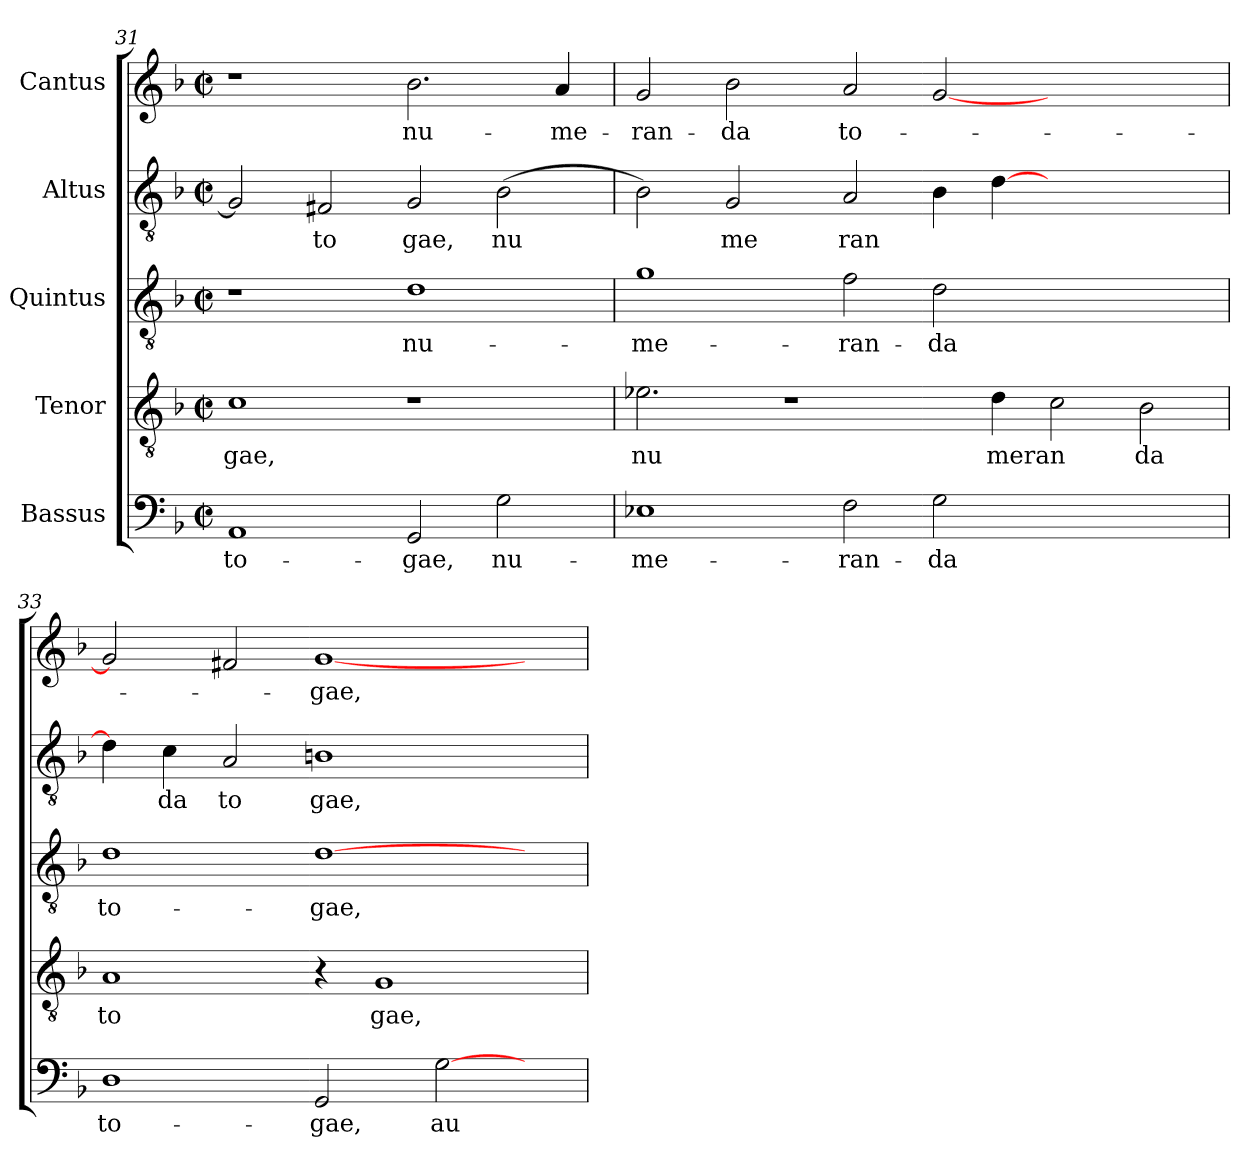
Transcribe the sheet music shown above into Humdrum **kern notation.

**kern	**text	**kern	**text	**kern	**text	**kern	**text	**kern	**text
*part5	*part5	*part4	*part4	*part3	*part3	*part2	*part2	*part1	*part1
*staff5	*staff5	*staff4	*staff4	*staff3	*staff3	*staff2	*staff2	*staff1	*staff1
*I"Bassus	*	*I"Tenor	*	*I"Quintus	*	*I"Altus	*	*I"Cantus	*
!!LO:LB:g=z
*clefF4	*	*clefGv2	*	*clefGv2	*	*clefGv2	*	*clefG2	*
*k[b-]	*	*k[b-]	*	*k[b-]	*	*k[b-]	*	*k[b-]	*
*F:	*	*F:	*	*F:	*	*F:	*	*F:	*
*M2/2	*	*M2/2	*	*M2/2	*	*M2/2	*	*M2/2	*
*met(c|)	*	*met(c|)	*	*met(c|)	*	*met(c|)	*	*met(c|)	*
=31	=31	=31	=31	=31	=31	=31	=31	=31	=31
!	!LO:LY:b:cj	!	!LO:LY:b:cj	!	!	!	!	!	!
1AA	to-	1c	gae,	1r	.	2G/]	.	1r	.
!	!	!	!	!	!	!	!LO:LY:b:cj	!	!
.	.	.	.	.	.	2F#/	to	.	.
!	!LO:LY:b:cj	!	!	!	!LO:LY:b:cj	!	!LO:LY:b:cj	!	!LO:LY:b:cj
2GG/	-gae,	1r	.	1d	nu-	2G/	gae,	2.b-\	nu-
!	!LO:LY:b:cj	!	!	!	!	!	!LO:LY:b	!	!
2G\	nu-	.	.	.	.	(>2B-\	nu	.	.
!	!	!	!	!	!	!	!	!	!LO:LY:b:cj
.	.	.	.	.	.	.	.	4a/	-me-
=32	=32	=32	=32	=32	=32	=32	=32	=32	=32
!	!LO:LY:b:cj	!	!LO:LY:b:cj	!	!LO:LY:b:cj	!	!	!	!LO:LY:b:cj
1E-X	-me-	2.e-X\	nu	1g	-me-	2B-\)	.	2g/	-ran-
!	!	!	!	!	!	!	!LO:LY:b:cj	!	!LO:LY:b:cj
.	.	.	.	.	.	2G/	me	2b-\	-da
.	.	1r	.	.	.	.	.	.	.
!	!LO:LY:b:cj	!	!	!	!LO:LY:b:cj	!	!LO:LY:b	!	!LO:LY:b:cj
2F\	-ran-	.	.	2f\	-ran-	2A/	ran	2a/	to-
!	!LO:LY:b:cj	!	!	!	!LO:LY:b:cj	!	!	!	!
2G\	-da	.	.	2d\	-da	4B-\	.	[<2g/	.
!	!	!	!LO:LY:b	!	!	!	!	!	!
.	.	4d\	meran	.	.	[>4d\	.	.	.
1ryy	.	2c\	.	1ryy	.	1ryy	.	1ryy	.
!	!	!	!LO:LY:b:cj	!	!	!	!	!	!
.	.	2B-\	da	.	.	.	.	.	.
=33	=33	=33	=33	=33	=33	=33	=33	=33	=33
!	!LO:LY:b:cj	!	!LO:LY:b:cj	!	!LO:LY:b:cj	!	!	!	!
1D	to-	1A	to	1d	to-	4d\]	.	2g/]	.
!	!	!	!	!	!	!	!LO:LY:b:cj	!	!
.	.	.	.	.	.	4c\	da	.	.
!	!	!	!	!	!	!	!LO:LY:b:cj	!	!
.	.	.	.	.	.	2A/	to	2f#X/	.
!	!LO:LY:b:cj	!	!	!	!LO:LY:b	!	!LO:LY:b:cj	!	!LO:LY:b
2GG/	-gae,	4r	.	[>1d	-gae,	1Bn	gae,	[<1g	-gae,
!	!	!	!LO:LY:b:cj	!	!	!	!	!	!
.	.	1G	gae,	.	.	.	.	.	.
!	!LO:LY:b	!	!	!	!	!	!	!	!
[>2G\	au-	.	.	.	.	.	.	.	.
4ryy	.	.	.	4ryy	.	4ryy	.	4ryy	.
=	=	=	=	=	=	=	=	=	=
*-	*-	*-	*-	*-	*-	*-	*-	*-	*-
